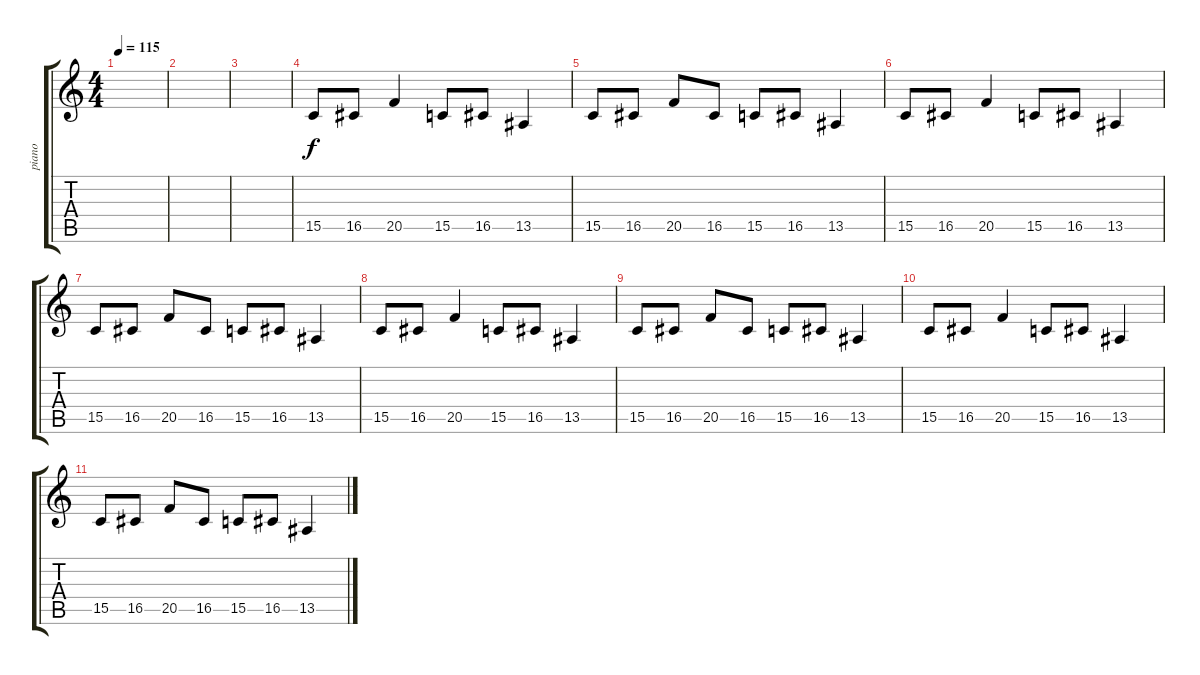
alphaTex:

\track ("piano" "piano") {instrument electricpiano1}
\staff {score tabs}
\tuning (E4 B3 G3 D3 A2 E2) {hide}
\ts (4 4)
\tempo 115
\clef g2
\ks c
|
|
|
15.5.8 16.5.8 20.5.4 15.5.8 16.5.8 13.5.4 |
15.5.8 16.5.8 20.5.8 16.5.8 15.5.8 16.5.8 13.5.4 |
15.5.8 16.5.8 20.5.4 15.5.8 16.5.8 13.5.4 |
15.5.8 16.5.8 20.5.8 16.5.8 15.5.8 16.5.8 13.5.4 |
15.5.8 16.5.8 20.5.4 15.5.8 16.5.8 13.5.4 |
15.5.8 16.5.8 20.5.8 16.5.8 15.5.8 16.5.8 13.5.4 |
15.5.8 16.5.8 20.5.4 15.5.8 16.5.8 13.5.4 |
15.5.8 16.5.8 20.5.8 16.5.8 15.5.8 16.5.8 13.5.4
